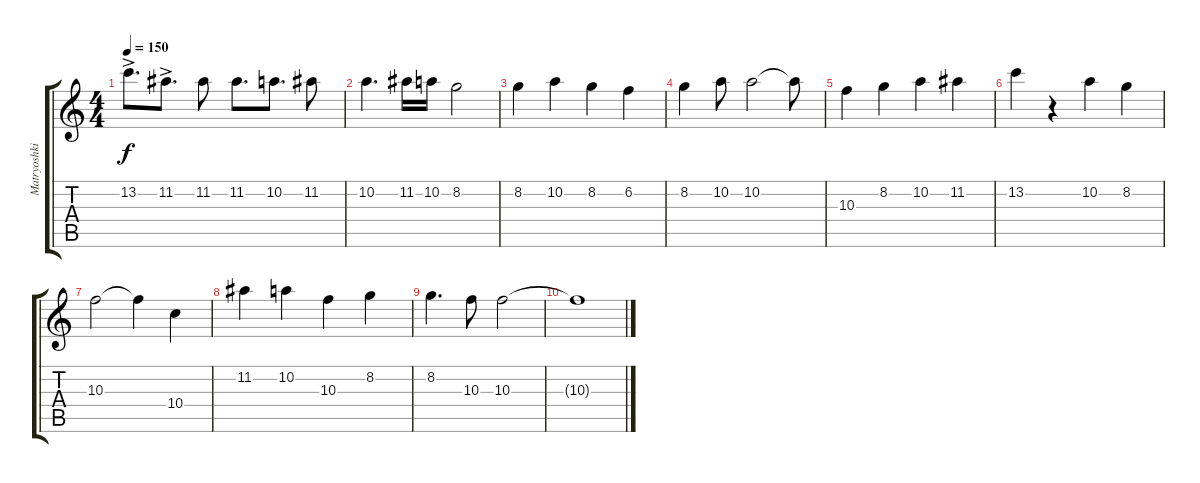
\track ("Matryoshki" "Matryoshki") {instrument acousticguitarsteel}
\staff {score tabs}
\tuning (E4 B3 G3 D3 A2 E2) {hide}
\ts (4 4)
\tempo 150
\clef g2
\ks c
13.2{ac}.8{d dy f} 11.2{ac}.8{d} 11.2.8 11.2.8{d} 10.2.8{d} 11.2.8 |
10.2.4{d} 11.2.16 10.2.16 8.2.2 |
8.2.4 10.2.4 8.2.4 6.2.4 |
8.2.4 10.2.8 10.2.2 10.2{t}.8 |
10.3.4 8.2.4 10.2.4 11.2.4 |
13.2.4 r.4 10.2.4 8.2.4 |
10.3.2 10.3{t}.4 10.4.4 |
11.2.4 10.2.4 10.3.4 8.2.4 |
8.2.4{d} 10.3.8 10.3.2 |
10.3{t}.1
